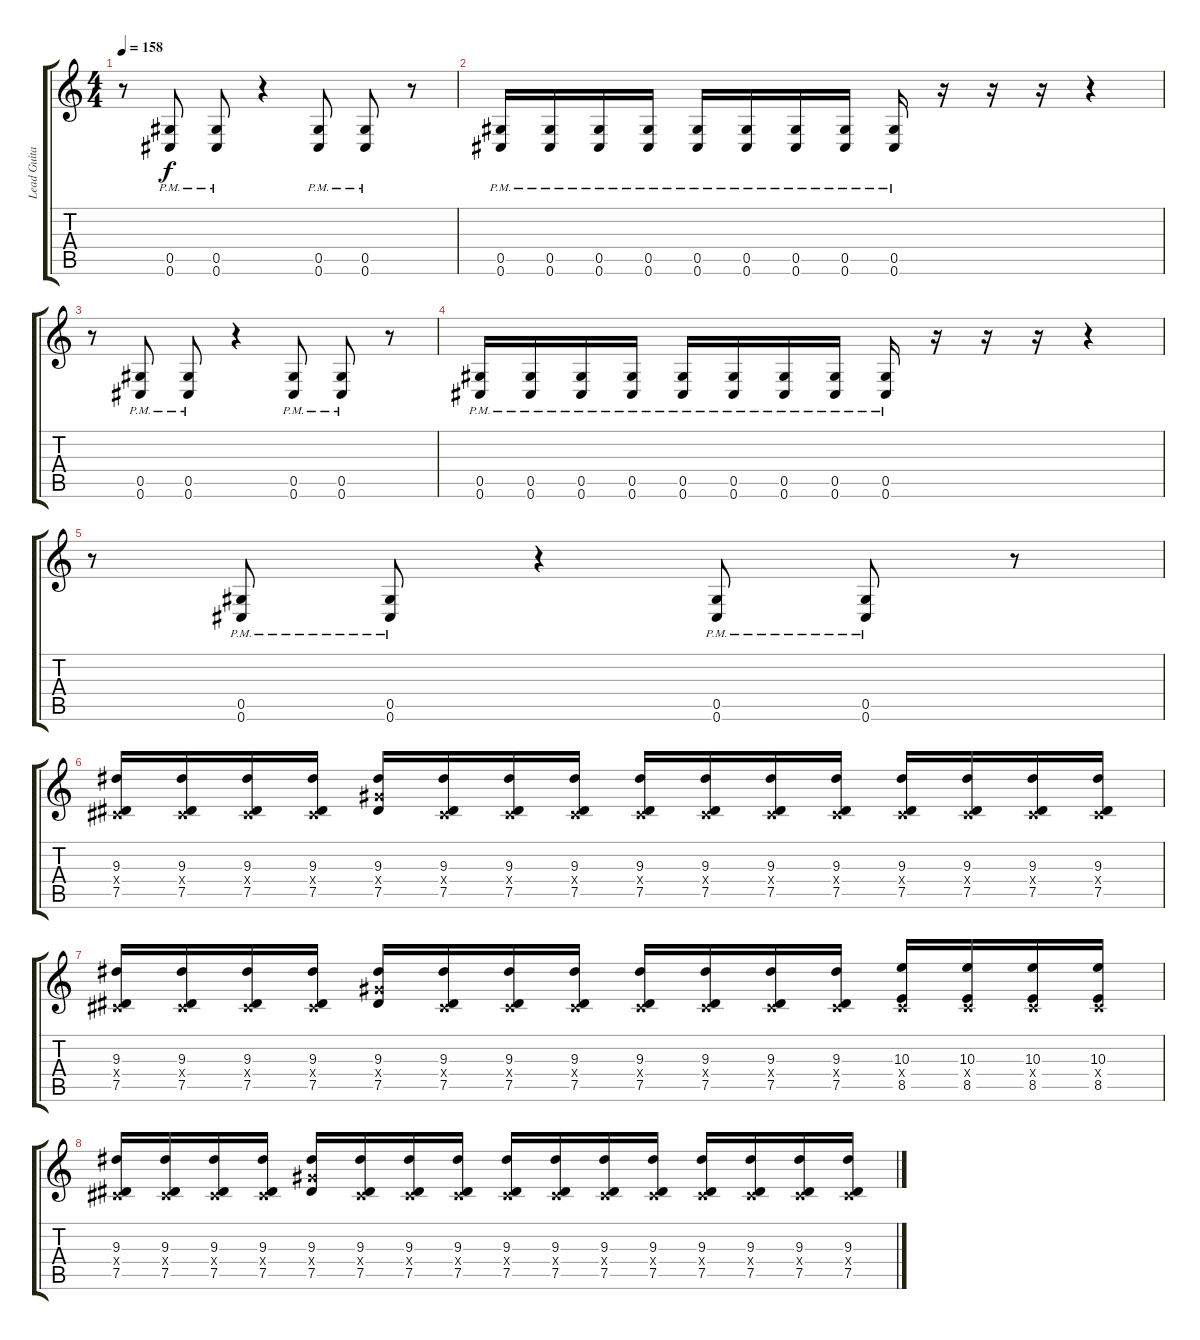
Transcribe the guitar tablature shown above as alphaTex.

\track ("Lead Guitar" "Lead Guita") {instrument distortionguitar}
\staff {score tabs}
\tuning (Eb4 Bb3 Gb3 Db3 Ab2 Db2) {hide}
\ts (4 4)
\tempo 158
\clef g2
\ks c
r.8{dy f} (0.5{pm} 0.6).8 (0.5{pm} 0.6).8 r.4 (0.5{pm} 0.6).8 (0.5{pm} 0.6).8 r.8 |
(0.5{pm} 0.6).16 (0.5{pm} 0.6).16 (0.5{pm} 0.6).16 (0.5{pm} 0.6).16 (0.5{pm} 0.6).16 (0.5{pm} 0.6).16 (0.5{pm} 0.6).16 (0.5{pm} 0.6).16 (0.5{pm} 0.6).16 r.16 r.16 r.16 r.4 |
r.8 (0.5{pm} 0.6).8 (0.5{pm} 0.6).8 r.4 (0.5{pm} 0.6).8 (0.5{pm} 0.6).8 r.8 |
(0.5{pm} 0.6).16 (0.5{pm} 0.6).16 (0.5{pm} 0.6).16 (0.5{pm} 0.6).16 (0.5{pm} 0.6).16 (0.5{pm} 0.6).16 (0.5{pm} 0.6).16 (0.5{pm} 0.6).16 (0.5{pm} 0.6).16 r.16 r.16 r.16 r.4 |
r.8 (0.5{pm} 0.6).8 (0.5{pm} 0.6).8 r.4 (0.5{pm} 0.6).8 (0.5{pm} 0.6).8 r.8 |
(9.3 0.4{x} 7.5).16{volume 9} (9.3 0.4{x} 7.5).16 (9.3 0.4{x} 7.5).16 (9.3 0.4{x} 7.5).16 (9.3 7.4{x} 7.5).16 (9.3 0.4{x} 7.5).16 (9.3 0.4{x} 7.5).16 (9.3 0.4{x} 7.5).16 (9.3 0.4{x} 7.5).16 (9.3 0.4{x} 7.5).16 (9.3 0.4{x} 7.5).16 (9.3 0.4{x} 7.5).16 (9.3 0.4{x} 7.5).16 (9.3 0.4{x} 7.5).16 (9.3 0.4{x} 7.5).16 (9.3 0.4{x} 7.5).16 |
(9.3 0.4{x} 7.5).16 (9.3 0.4{x} 7.5).16 (9.3 0.4{x} 7.5).16 (9.3 0.4{x} 7.5).16 (9.3 7.4{x} 7.5).16 (9.3 0.4{x} 7.5).16 (9.3 0.4{x} 7.5).16 (9.3 0.4{x} 7.5).16 (9.3 0.4{x} 7.5).16 (9.3 0.4{x} 7.5).16 (9.3 0.4{x} 7.5).16 (9.3 0.4{x} 7.5).16 (10.3 0.4{x} 8.5).16 (10.3 0.4{x} 8.5).16 (10.3 0.4{x} 8.5).16 (10.3 0.4{x} 8.5).16 |
(9.3 0.4{x} 7.5).16 (9.3 0.4{x} 7.5).16 (9.3 0.4{x} 7.5).16 (9.3 0.4{x} 7.5).16 (9.3 7.4{x} 7.5).16 (9.3 0.4{x} 7.5).16 (9.3 0.4{x} 7.5).16 (9.3 0.4{x} 7.5).16 (9.3 0.4{x} 7.5).16 (9.3 0.4{x} 7.5).16 (9.3 0.4{x} 7.5).16 (9.3 0.4{x} 7.5).16 (9.3 0.4{x} 7.5).16 (9.3 0.4{x} 7.5).16 (9.3 0.4{x} 7.5).16 (9.3 0.4{x} 7.5).16
